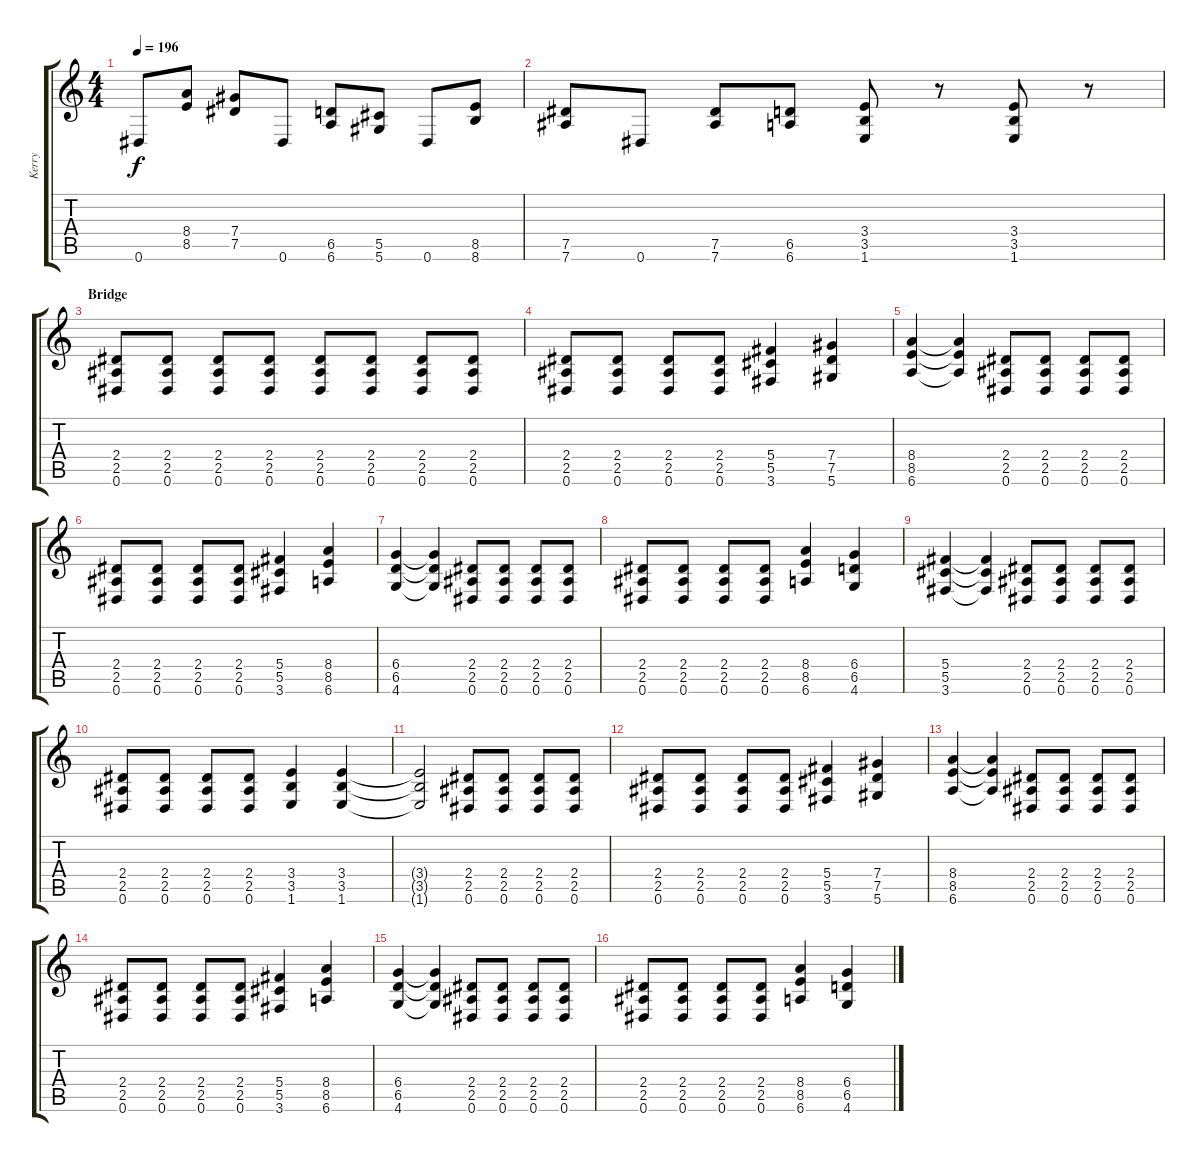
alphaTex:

\track ("Kerry" "Kerry") {instrument distortionguitar}
\staff {score tabs}
\tuning (Eb4 Bb3 Gb3 Db3 Ab2 Eb2) {hide}
\ts (4 4)
\tempo 196
\clef g2
\ks c
0.6.8{dy f} (8.4 8.5).8 (7.4 7.5).8 0.6.8 (6.5 6.6).8 (5.5 5.6).8 0.6.8 (8.5 8.6).8 |
(7.5 7.6).8 0.6.8 (7.5 7.6).8 (6.5 6.6).8 (3.4 3.5 1.6).8 r.8 (3.4 3.5 1.6).8 r.8 |
\section ("" "Bridge")
(2.4 2.5 0.6).8 (2.4 2.5 0.6).8 (2.4 2.5 0.6).8 (2.4 2.5 0.6).8 (2.4 2.5 0.6).8 (2.4 2.5 0.6).8 (2.4 2.5 0.6).8 (2.4 2.5 0.6).8 |
(2.4 2.5 0.6).8 (2.4 2.5 0.6).8 (2.4 2.5 0.6).8 (2.4 2.5 0.6).8 (5.4 5.5 3.6).4 (7.4 7.5 5.6).4 |
(8.4 8.5 6.6).4 (8.4{t} 8.5{t} 6.6{t}).4 (2.4 2.5 0.6).8 (2.4 2.5 0.6).8 (2.4 2.5 0.6).8 (2.4 2.5 0.6).8 |
(2.4 2.5 0.6).8 (2.4 2.5 0.6).8 (2.4 2.5 0.6).8 (2.4 2.5 0.6).8 (5.4 5.5 3.6).4 (8.4 8.5 6.6).4 |
(6.4 6.5 4.6).4 (6.4{t} 6.5{t} 4.6{t}).4 (2.4 2.5 0.6).8 (2.4 2.5 0.6).8 (2.4 2.5 0.6).8 (2.4 2.5 0.6).8 |
(2.4 2.5 0.6).8 (2.4 2.5 0.6).8 (2.4 2.5 0.6).8 (2.4 2.5 0.6).8 (8.4 8.5 6.6).4 (6.4 6.5 4.6).4 |
(5.4 5.5 3.6).4 (5.4{t} 5.5{t} 3.6{t}).4 (2.4 2.5 0.6).8 (2.4 2.5 0.6).8 (2.4 2.5 0.6).8 (2.4 2.5 0.6).8 |
(2.4 2.5 0.6).8 (2.4 2.5 0.6).8 (2.4 2.5 0.6).8 (2.4 2.5 0.6).8 (3.4 3.5 1.6).4 (3.4 3.5 1.6).4 |
(3.4{t} 3.5{t} 1.6{t}).2 (2.4 2.5 0.6).8 (2.4 2.5 0.6).8 (2.4 2.5 0.6).8 (2.4 2.5 0.6).8 |
(2.4 2.5 0.6).8 (2.4 2.5 0.6).8 (2.4 2.5 0.6).8 (2.4 2.5 0.6).8 (5.4 5.5 3.6).4 (7.4 7.5 5.6).4 |
(8.4 8.5 6.6).4 (8.4{t} 8.5{t} 6.6{t}).4 (2.4 2.5 0.6).8 (2.4 2.5 0.6).8 (2.4 2.5 0.6).8 (2.4 2.5 0.6).8 |
(2.4 2.5 0.6).8 (2.4 2.5 0.6).8 (2.4 2.5 0.6).8 (2.4 2.5 0.6).8 (5.4 5.5 3.6).4 (8.4 8.5 6.6).4 |
(6.4 6.5 4.6).4 (6.4{t} 6.5{t} 4.6{t}).4 (2.4 2.5 0.6).8 (2.4 2.5 0.6).8 (2.4 2.5 0.6).8 (2.4 2.5 0.6).8 |
(2.4 2.5 0.6).8 (2.4 2.5 0.6).8 (2.4 2.5 0.6).8 (2.4 2.5 0.6).8 (8.4 8.5 6.6).4 (6.4 6.5 4.6).4
